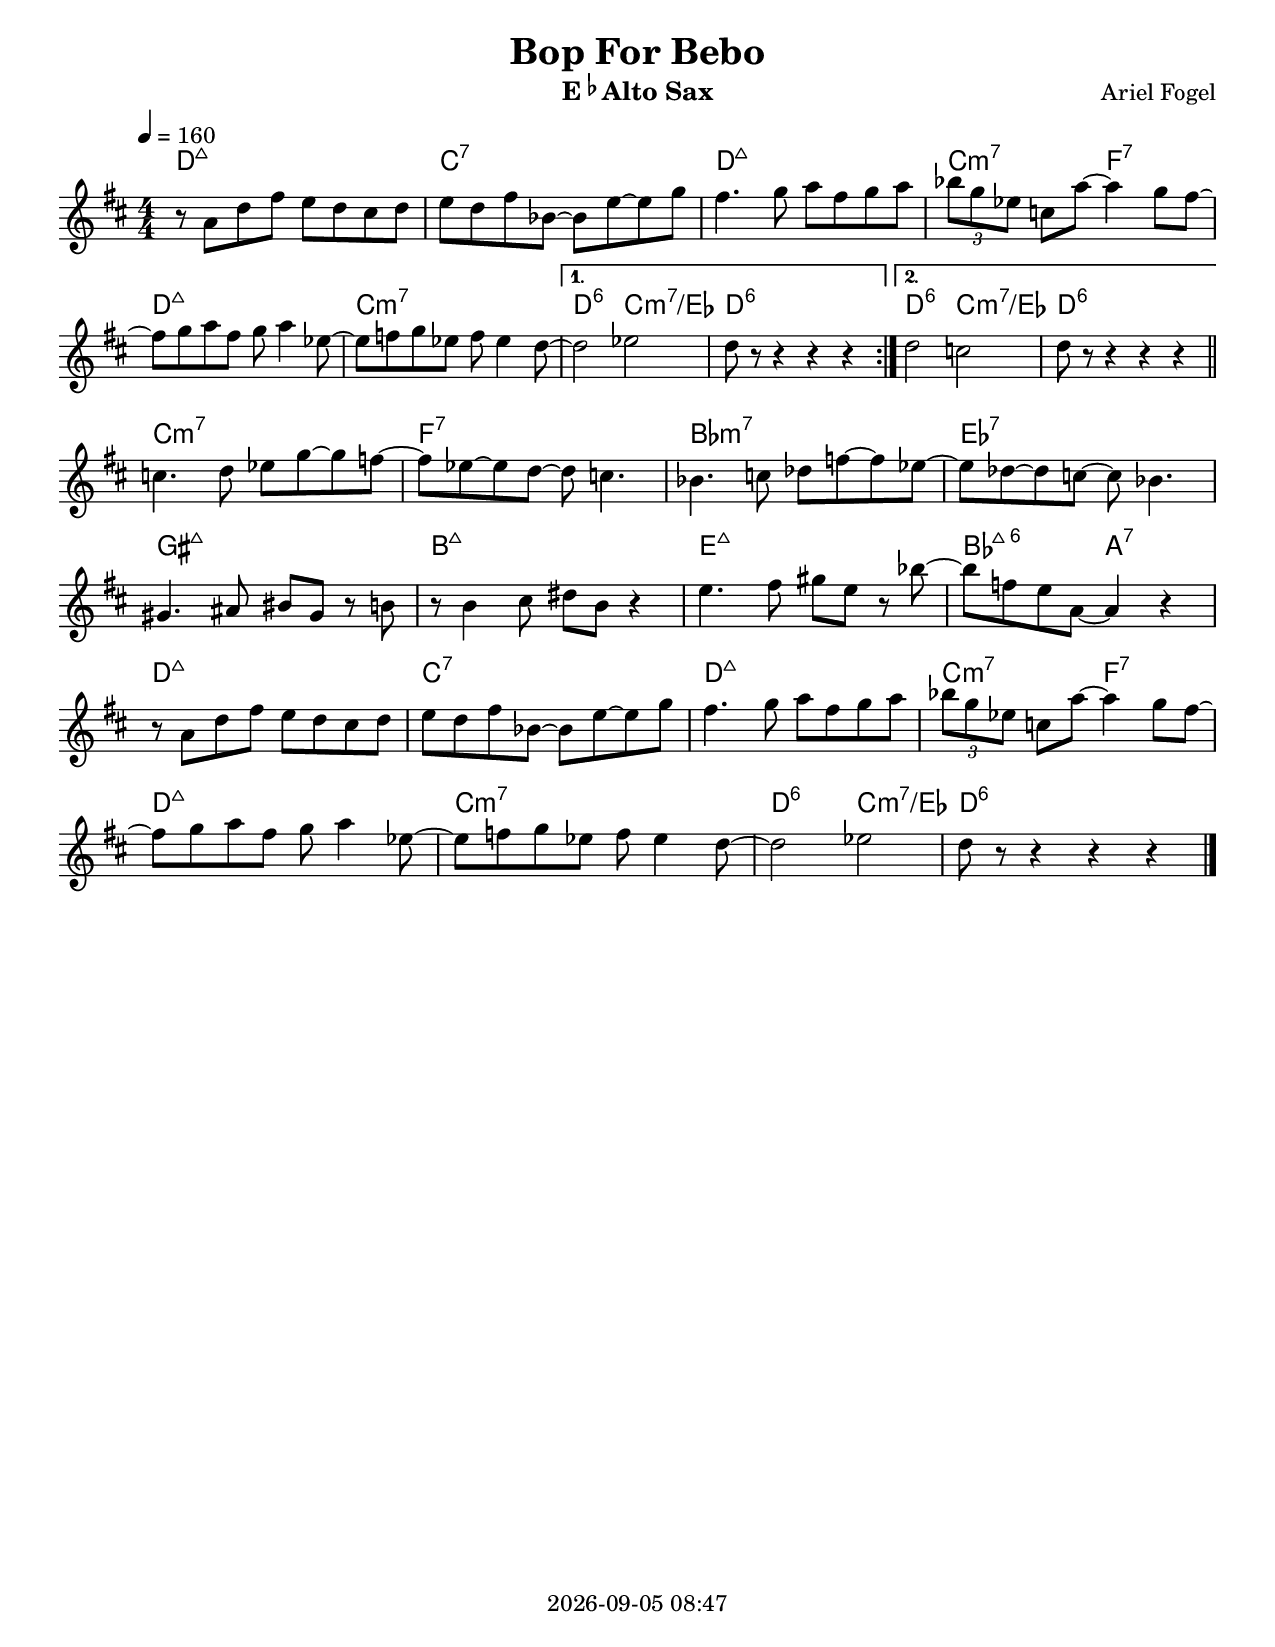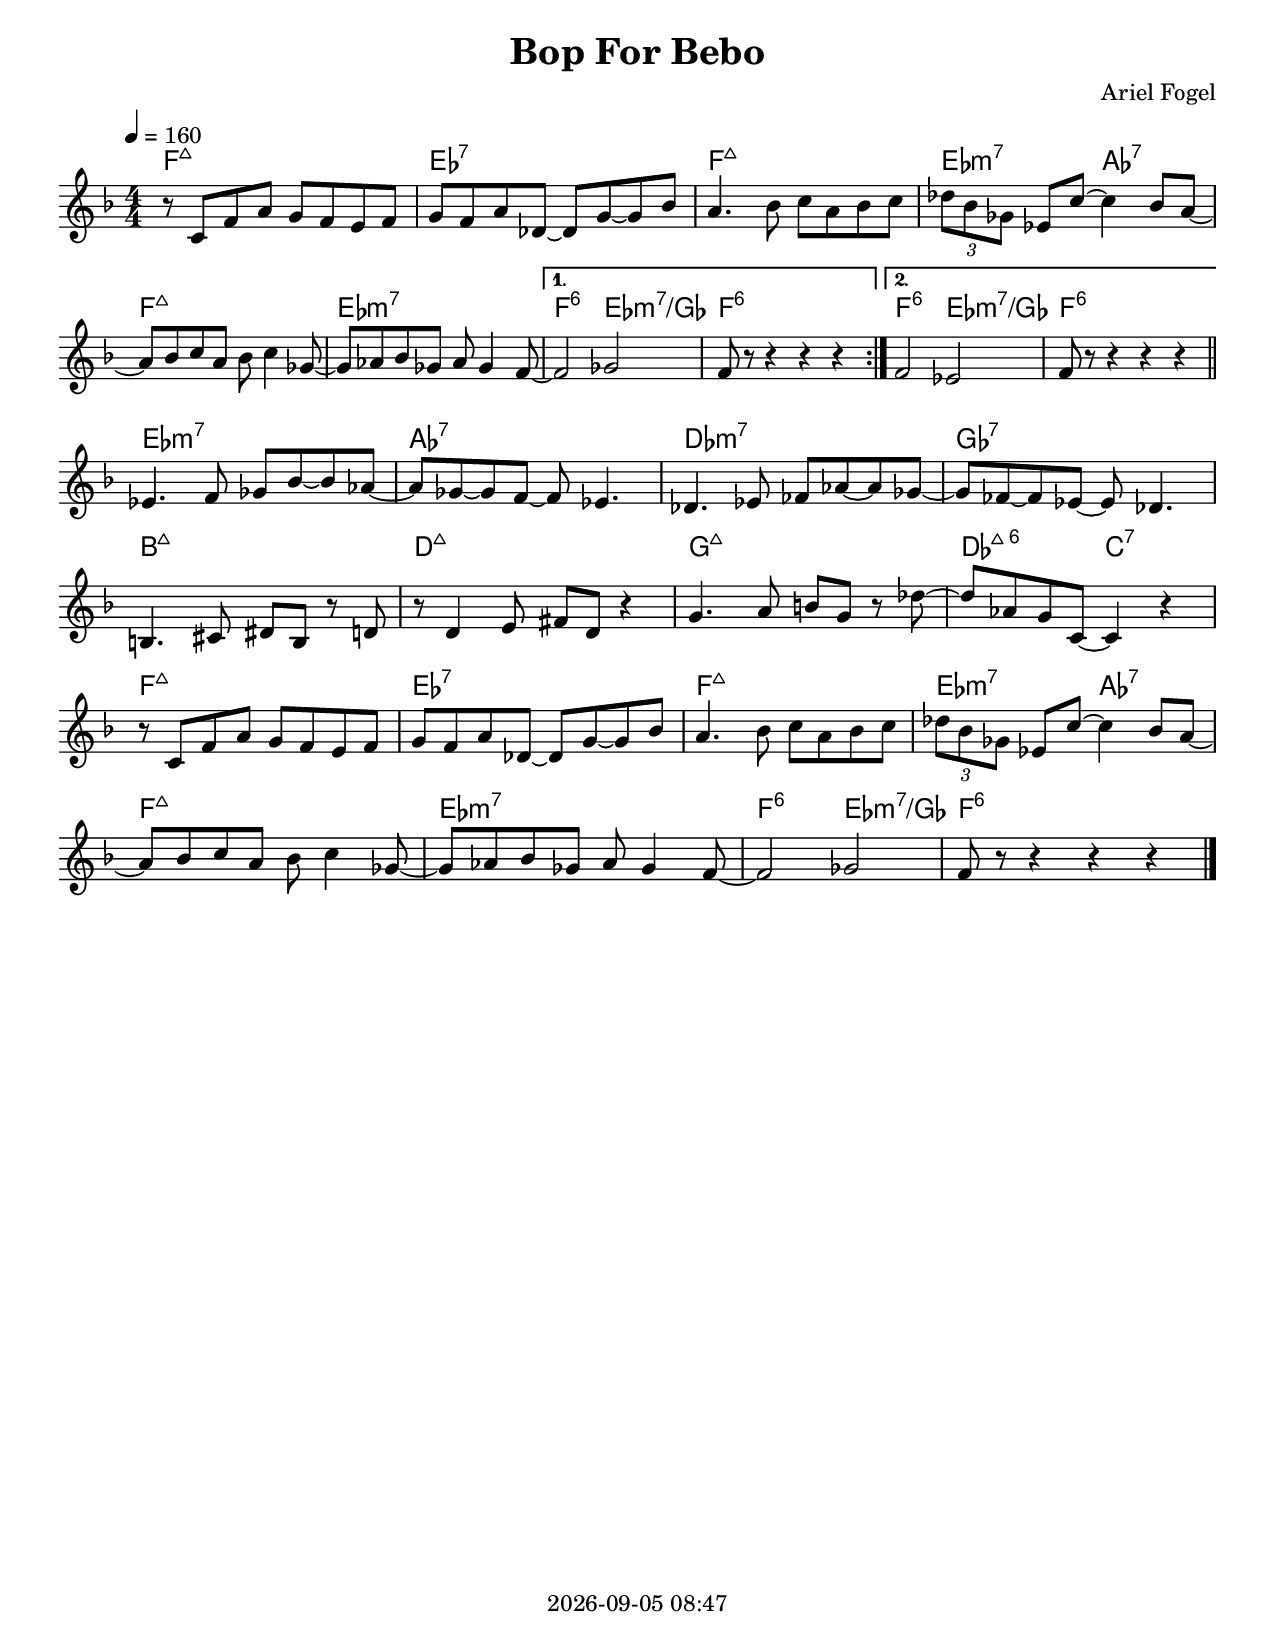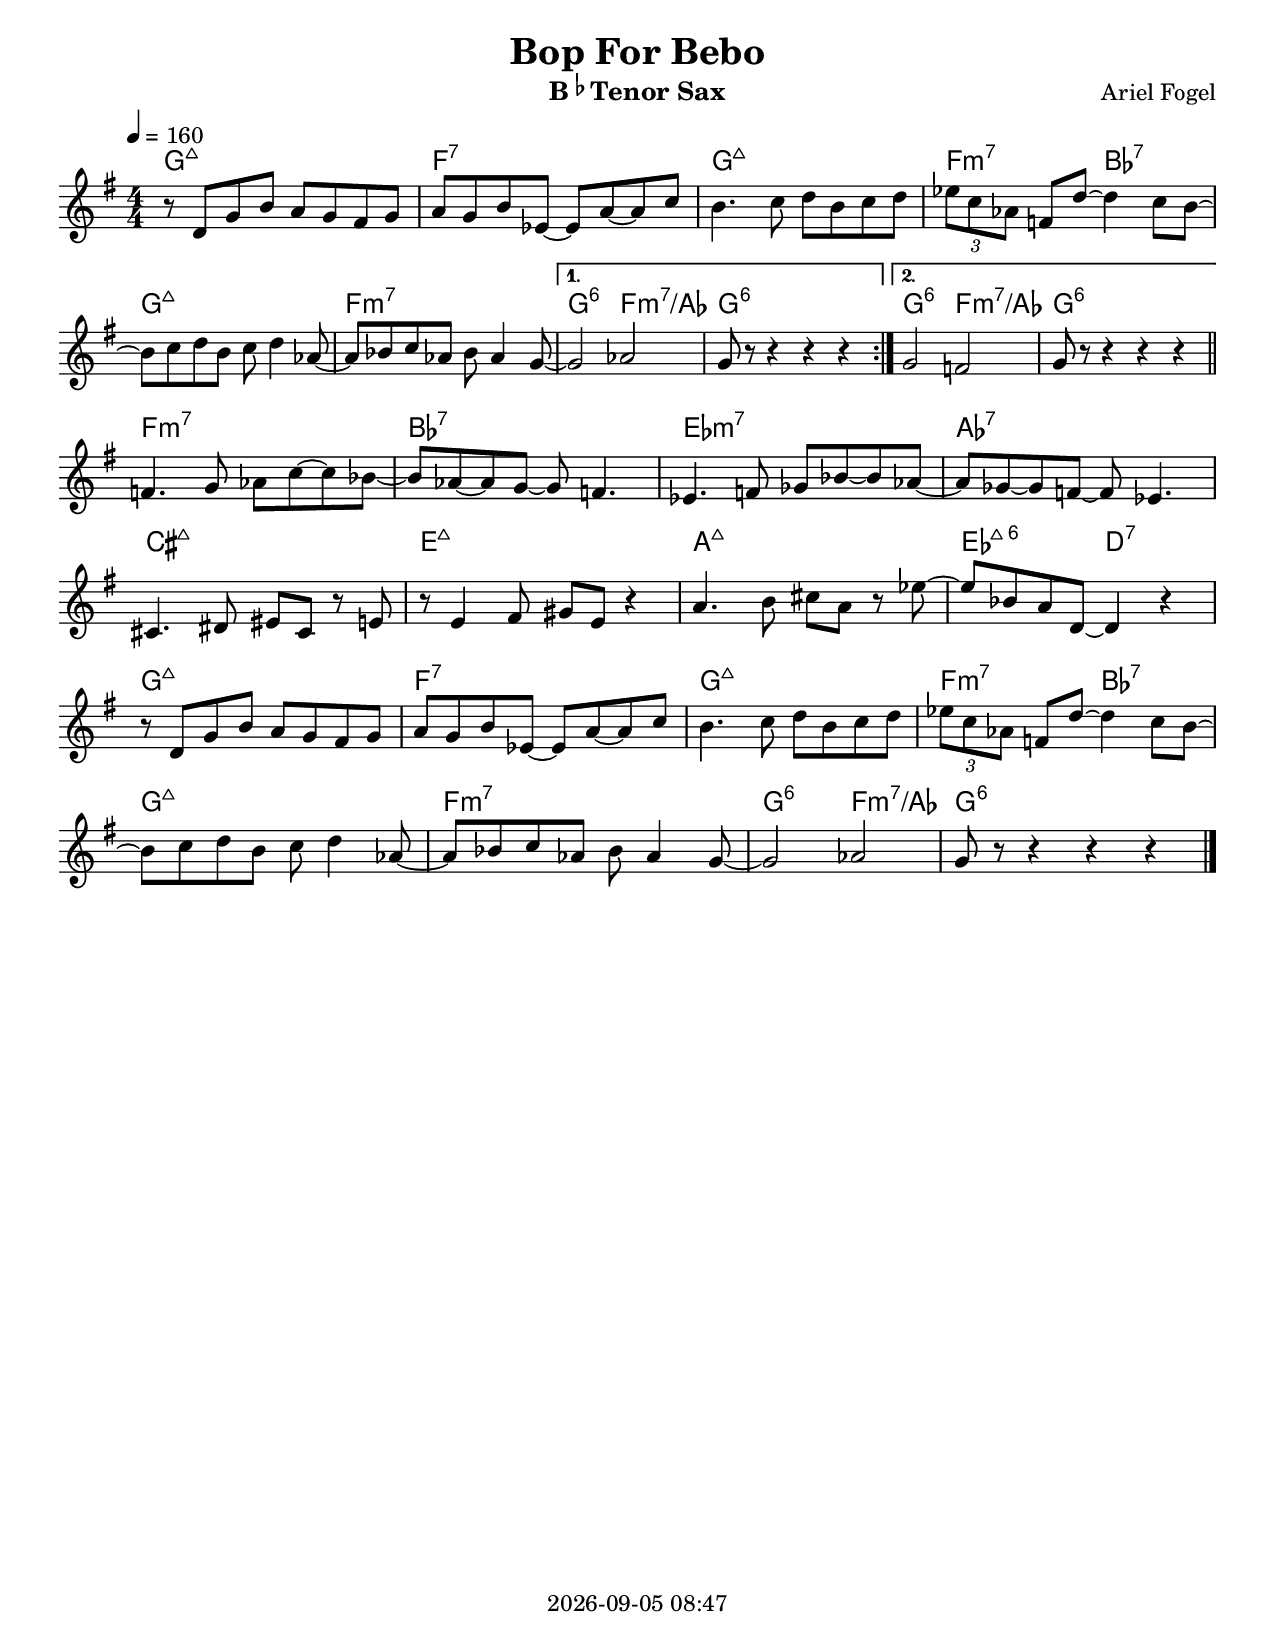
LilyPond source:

\version "2.22.2"

\include "settings.ily"

\header {
  title = "Bop For Bebo"
  composer = "Ariel Fogel"
}

changes = \chordmode {
  \set chordChanges = ##t

  \repeat volta 2 {
    f1:maj7 |
    ef1:7 |
    f1:maj7 |
    ef2:m7 af2:7 |

    f1:maj7 |
    ef1:m7 |
  }
  \alternative {
    {
      f2:6 ef2:m7/gf |
      f1:6 |
    }
    {
      f2:6 ef2:m7/gf |
      f1:6 |
    }
  }

  ef1:m7 |
  af1:7 |
  df1:m7 |
  gf1:7 |

  b1:maj7 |
  d1:maj7 |
  g1:maj7 |
  df2:maj6 c2:7 |

  % The last eight bars are a repeat of the A section.
  f1:maj7 |
  ef1:7 |
  f1:maj7 |
  ef2:m7 af2:7 |

  f1:maj7 |
  ef1:m7 |
  f2:6 ef2:m7/gf |
  f1:6 |
}

melody = \relative c' {
  \numericTimeSignature

  \clef treble
  \key f \major
  \time 4/4
  \tempo 4 = 160

  \repeat volta 2 {
    r8 c8 f8 a8 g8 f8 e8 f8 |
    g8 f8 a8 df,8~ df8 g8~ g8 bf8 |
    a4. bf8 c8 a8 bf8 c8 |
    \tuplet 3/2 { df8 bf8 gf8 } ef8 c'8~ c4 bf8 a8~ |
    \break

    a8 bf8 c8 a8 bf8 c4 gf8~ |
    gf8 af8 bf8 gf8 af8 gf4 f8~ |
  }
  \alternative {
    {
      f2 gf2 |
      f8 r8 r4 r4 r4 |
    }
    {
      f2 ef2 |
      f8 r8 r4 r4 r4 \bar "||" |
      \break
    }
  }

  ef4. f8 gf8 bf8~ bf8 af8~ |
  af8 gf8~ gf8 f8~ f8 ef4. |
  df4. ef8 ff8 af8~ af8 gf8~ |
  gf8 ff8~ ff8 ef8~ ef8 df4. |
  \break

  b4. cs8 ds8 b8 r8 d8 |
  r8 d4 e8 fs8 d8 r4 |
  g4. a8 b8 g8 r8 df'8~ |
  df8 af8 g8 c,8~ c4 r4 |
  \break

  % The last eight bars are a repeat of the A section.
  r8 c8 f8 a8 g8 f8 e8 f8 |
  g8 f8 a8 df,8~ df8 g8~ g8 bf8 |
  a4. bf8 c8 a8 bf8 c8 |
  \tuplet 3/2 { df8 bf8 gf8 } ef8 c'8~ c4 bf8 a8~ |
  \break

  a8 bf8 c8 a8 bf8 c4 gf8~ |
  gf8 af8 bf8 gf8 af8 gf4 f8~ |
  f2 gf2 |
  f8 r8 r4 r4 r4 \bar "|." |
  \break
}

chart = {
  <<
    \new ChordNames \changes
    \new Staff \melody
  >>
}

\version "2.22.2"

\book {
  #(define output-suffix "concert")
  \score {
    \chart
  }
}

\book {
  #(define output-suffix "alto")
  \header {
    instrument = \markup { "E" \small \raise #1 \flat "Alto Sax" }
  }
  \score {
    \transpose ef c' \chart
  }
}

\book {
  #(define output-suffix "tenor")
  \header {
    instrument = \markup { "B" \small \raise #1 \flat "Tenor Sax" }
  }
  \score {
    \transpose bf, c \chart
  }
}

